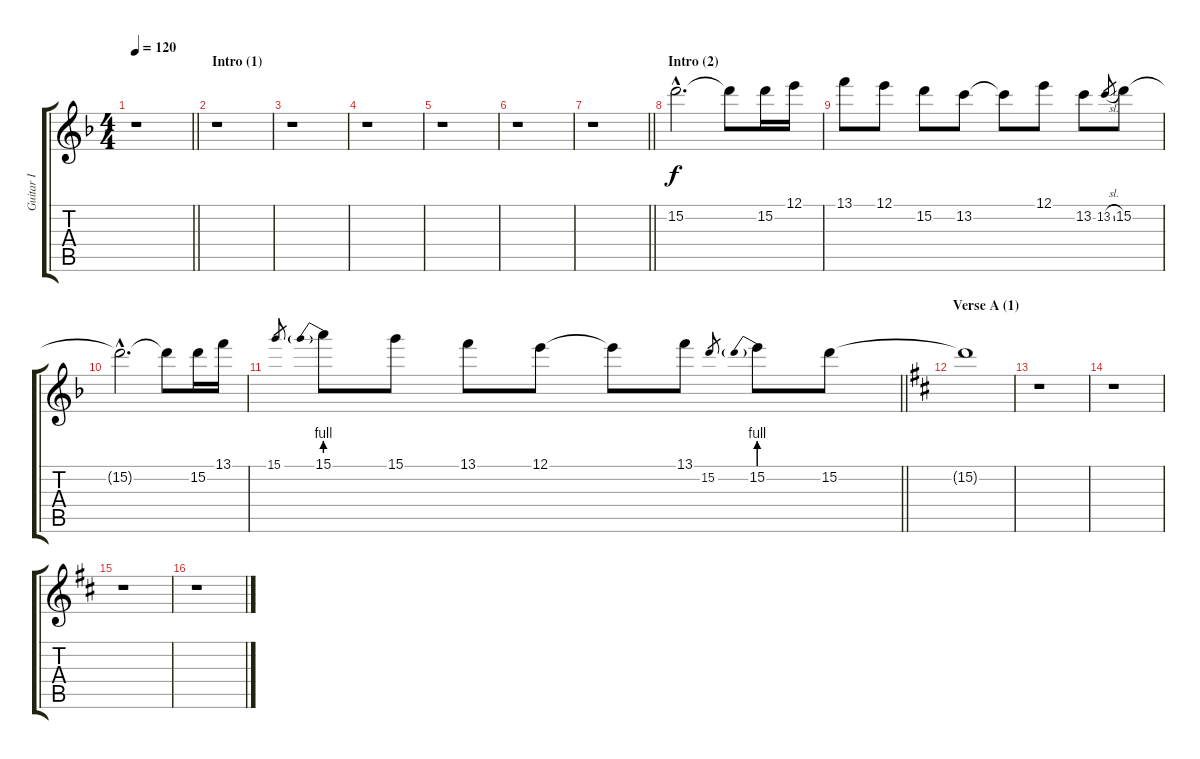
\track ("Guitar I" "Guitar I") {instrument distortionguitar}
\staff {score tabs}
\tuning (E4 B3 G3 D3 A2 E2) {hide}
\ts (4 4)
\tempo 120
\clef g2
\barLineRight lightlight
\ks dminor
r.1{dy f instrument distortionguitar} |
\section ("" "Intro (1)")
r.1 |
r.1 |
r.1 |
r.1 |
r.1 |
\barLineRight lightlight
r.1 |
\section ("" "Intro (2)")
15.2{hac}.2{d} 15.2{t}.8 15.2.16 12.1.16 |
13.1.8 12.1.8 15.2.8 13.2.8 13.2{t}.8 12.1.8 13.2.8 13.2{sl}.8{gr} 15.2.8 |
15.2{hac t}.2{d} 15.2{t}.8 15.2.16 13.1.16 |
\barLineRight lightlight
15.1.8{gr} 15.1{be (prebend 0 4 60 4)}.8 15.1.8 13.1.8 12.1.8 12.1{t}.8 13.1.8 15.2.8{gr} 15.2{be (prebend 0 4 60 4)}.8 15.2.8 |
\section ("" "Verse A (1)")
\ks d
15.2{t}.1 |
r.1 |
r.1 |
r.1 |
r.1
